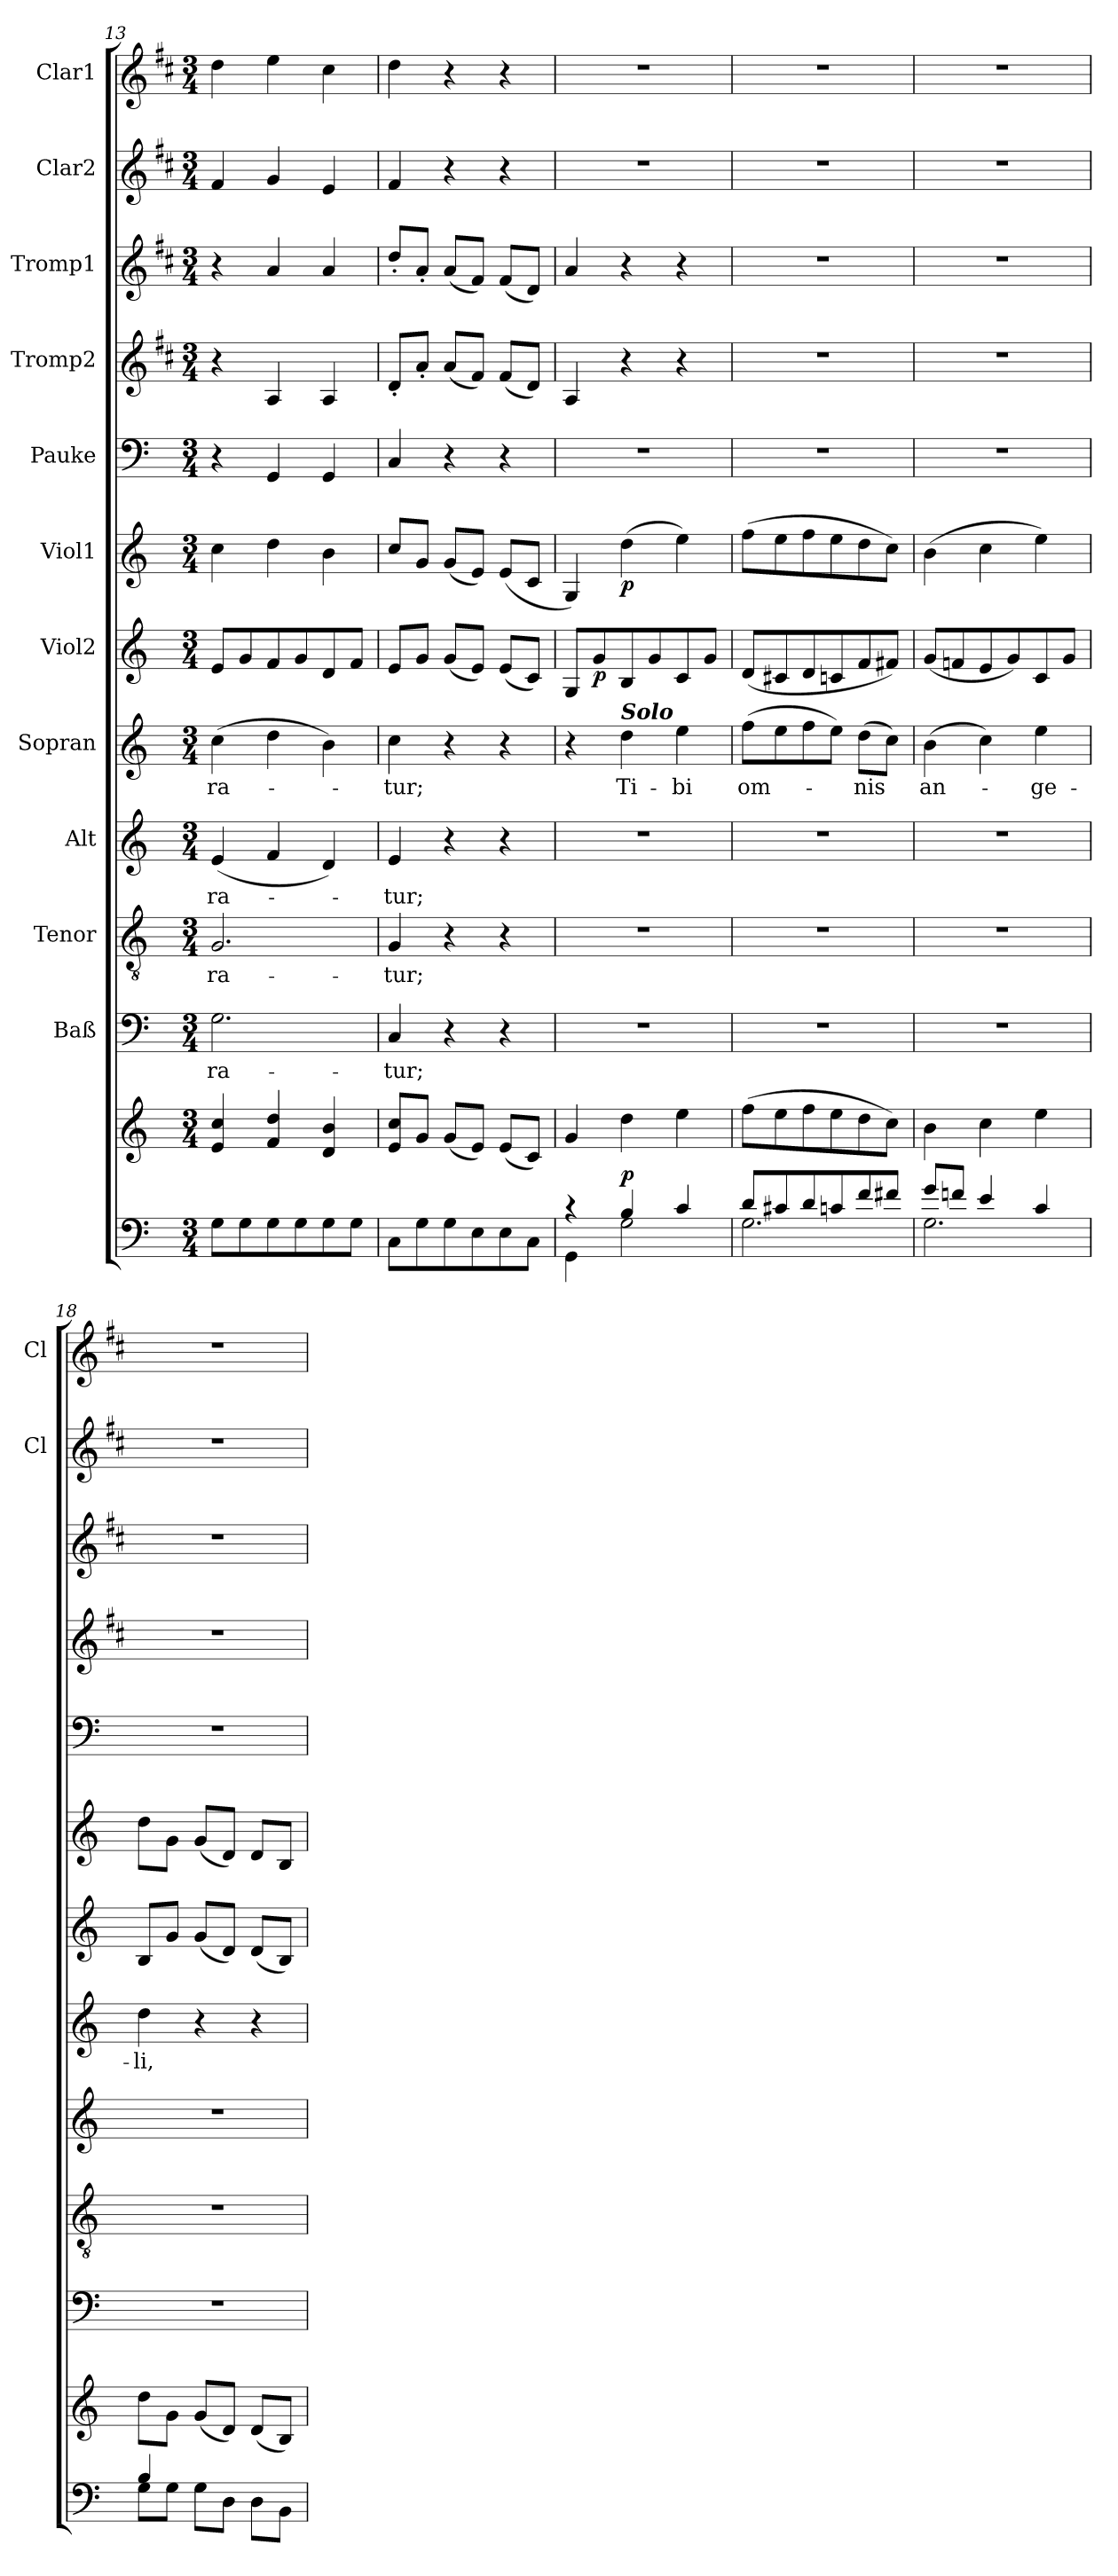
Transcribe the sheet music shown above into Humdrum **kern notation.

**kern	**kern	**dynam	**kern	**text	**kern	**text	**kern	**text	**kern	**text	**kern	**dynam	**kern	**dynam	**kern	**kern	**kern	**kern	**kern
*part12	*part12	*part12	*part11	*part11	*part10	*part10	*part9	*part9	*part8	*part8	*part7	*part7	*part6	*part6	*part5	*part4	*part3	*part2	*part1
*staff13	*staff12	*staff12/13	*staff11	*staff11	*staff10	*staff10	*staff9	*staff9	*staff8	*staff8	*staff7	*staff7	*staff6	*staff6	*staff5	*staff4	*staff3	*staff2	*staff1
*	*	*	*I"Baß	*	*I"Tenor	*	*I"Alt	*	*I"Sopran	*	*I"Viol2	*	*I"Viol1	*	*I"Pauke	*I"Tromp2	*I"Tromp1	*I"Clar2	*I"Clar1
*	*	*	*	*	*	*	*	*	*	*	*	*	*	*	*	*	*	*I'Cl	*I'Cl
*clefF4	*clefG2	*	*clefF4	*	*clefGv2	*	*clefG2	*	*clefG2	*	*clefG2	*	*clefG2	*	*clefF4	*clefG2	*clefG2	*clefG2	*clefG2
*	*	*	*	*	*	*	*	*	*	*	*	*	*	*	*	*ITrd1c2	*ITrd1c2	*ITrd1c2	*ITrd1c2
*k[]	*k[]	*	*k[]	*	*k[]	*	*k[]	*	*k[]	*	*k[]	*	*k[]	*	*k[]	*k[]	*k[]	*k[]	*k[]
*C:	*C:	*	*C:	*	*C:	*	*C:	*	*C:	*	*C:	*	*C:	*	*C:	*C:	*C:	*C:	*C:
*M3/4	*M3/4	*	*M3/4	*	*M3/4	*	*M3/4	*	*M3/4	*	*M3/4	*	*M3/4	*	*M3/4	*M3/4	*M3/4	*M3/4	*M3/4
=13	=13	=13	=13	=13	=13	=13	=13	=13	=13	=13	=13	=13	=13	=13	=13	=13	=13	=13	=13
!	!	!	!	!LO:LY:b	!	!LO:LY:b	!	!LO:LY:b	!	!LO:LY:b	!	!	!	!	!	!	!	!	!
8G\L	4e/ 4cc/	.	2.G\	-ra-	2.G/	-ra-	(4e/	-ra-	(>4cc\	-ra-	8e/L	.	4cc\	.	4r	4r	4r	4e/	4cc\
8G\	.	.	.	.	.	.	.	.	.	.	8g/	.	.	.	.	.	.	.	.
8G\	4f/ 4dd/	.	.	.	.	.	4f/	.	4dd\	.	8f/	.	4dd\	.	4GG/	4G/	4g/	4f/	4dd\
8G\	.	.	.	.	.	.	.	.	.	.	8g/	.	.	.	.	.	.	.	.
8G\	4d/ 4b/	.	.	.	.	.	4d/)	.	4b\)	.	8d/	.	4b\	.	4GG/	4G/	4g/	4d/	4b\
8G\J	.	.	.	.	.	.	.	.	.	.	8f/J	.	.	.	.	.	.	.	.
=14	=14	=14	=14	=14	=14	=14	=14	=14	=14	=14	=14	=14	=14	=14	=14	=14	=14	=14	=14
!	!	!	!	!LO:LY:b	!	!LO:LY:b	!	!LO:LY:b	!	!LO:LY:b	!	!	!	!	!	!	!	!	!
8C\L	8e/ 8cc/L	.	4C/	-tur;	4G/	-tur;	4e/	-tur;	4cc\	-tur;	8e/L	.	8cc/L	.	4C/	8c'</L	8cc'</L	4e/	4cc\
8G\	8g/J	.	.	.	.	.	.	.	.	.	8g/J	.	8g/J	.	.	8g'</J	8g'</J	.	.
8G\	(<8g/L	.	4r	.	4r	.	4r	.	4r	.	(<8g/L	.	(<8g/L	.	4r	(<8g/L	(<8g/L	4r	4r
8E\	8e/J)	.	.	.	.	.	.	.	.	.	8e/J)	.	8e/J)	.	.	8e/J)	8e/J)	.	.
8E\	(<8e/L	.	4r	.	4r	.	4r	.	4r	.	(<8e/L	.	(<8e/L	.	4r	(<8e/L	(<8e/L	4r	4r
8C\J	8c/J)	.	.	.	.	.	.	.	.	.	8c/J)	.	8c/J	.	.	8c/J)	8c/J)	.	.
!!LO:PB:g=z
=15	=15	=15	=15	=15	=15	=15	=15	=15	=15	=15	=15	=15	=15	=15	=15	=15	=15	=15	=15
*^	*	*	*	*	*	*	*	*	*	*	*	*	*	*	*	*	*	*	*
4GG\	4rc	4g/	.	2.r	.	2.r	.	2.r	.	4r	.	8G/L	.	4G/)	.	2.r	4G/	4g/	2.r	2.r
!	!	!	!	!	!	!	!	!	!	!	!	!	!LO:DY:b	!	!	!	!	!	!	!
.	.	.	.	.	.	.	.	.	.	.	.	8g/	p	.	.	.	.	.	.	.
!	!	!	!	!	!	!	!	!	!	!LO:TX:a:Bi:t=Solo	!	!	!	!	!	!	!	!	!	!
!	!	!	!LO:DY:a=2	!	!	!	!	!	!	!	!LO:LY:b	!	!	!	!LO:DY:b	!	!	!	!	!
2G\	4B/	4dd\	p	.	.	.	.	.	.	4dd\	Ti-	8B/	.	(>4dd\	p	.	4r	4r	.	.
.	.	.	.	.	.	.	.	.	.	.	.	8g/	.	.	.	.	.	.	.	.
!	!	!	!	!	!	!	!	!	!	!	!LO:LY:b	!	!	!	!	!	!	!	!	!
.	4c/	4ee\	.	.	.	.	.	.	.	4ee\	-bi	8c/	.	4ee\)	.	.	4r	4r	.	.
.	.	.	.	.	.	.	.	.	.	.	.	8g/J	.	.	.	.	.	.	.	.
=16	=16	=16	=16	=16	=16	=16	=16	=16	=16	=16	=16	=16	=16	=16	=16	=16	=16	=16	=16	=16
!	!	!	!	!	!	!	!	!	!	!	!LO:LY:b	!	!	!	!	!	!	!	!	!
2.G\	8d/L	(>8ff\L	.	2.r	.	2.r	.	2.r	.	(>8ff\L	om-	(<8d/L	.	(>8ff\L	.	2.r	2.r	2.r	2.r	2.r
.	8c#X/	8ee\	.	.	.	.	.	.	.	8ee\	.	8c#X/	.	8ee\	.	.	.	.	.	.
.	8d/	8ff\	.	.	.	.	.	.	.	8ff\	.	8d/	.	8ff\	.	.	.	.	.	.
.	8cn/	8ee\	.	.	.	.	.	.	.	8ee\J)	.	8cn/	.	8ee\	.	.	.	.	.	.
!	!	!	!	!	!	!	!	!	!	!	!LO:LY:b	!	!	!	!	!	!	!	!	!
.	8f/	8dd\	.	.	.	.	.	.	.	(>8dd\L	-nis	8f/	.	8dd\	.	.	.	.	.	.
.	8f#X/J	8cc\J)	.	.	.	.	.	.	.	8cc\J)	.	8f#X/J)	.	8cc\J)	.	.	.	.	.	.
=17	=17	=17	=17	=17	=17	=17	=17	=17	=17	=17	=17	=17	=17	=17	=17	=17	=17	=17	=17	=17
!	!	!	!	!	!	!	!	!	!	!	!LO:LY:b	!	!	!	!	!	!	!	!	!
2.G\	8g/L	4b\	.	2.r	.	2.r	.	2.r	.	(>4b\	an-	(<8g/L	.	(>4b\	.	2.r	2.r	2.r	2.r	2.r
.	8fn/J	.	.	.	.	.	.	.	.	.	.	8fn/	.	.	.	.	.	.	.	.
.	4e/	4cc\	.	.	.	.	.	.	.	4cc\)	.	8e/	.	4cc\	.	.	.	.	.	.
.	.	.	.	.	.	.	.	.	.	.	.	8g/)	.	.	.	.	.	.	.	.
!	!	!	!	!	!	!	!	!	!	!	!LO:LY:b	!	!	!	!	!	!	!	!	!
.	4c/	4ee\	.	.	.	.	.	.	.	4ee\	-ge-	8c/	.	4ee\)	.	.	.	.	.	.
.	.	.	.	.	.	.	.	.	.	.	.	8g/J	.	.	.	.	.	.	.	.
=18	=18	=18	=18	=18	=18	=18	=18	=18	=18	=18	=18	=18	=18	=18	=18	=18	=18	=18	=18	=18
!	!	!	!	!	!	!	!	!	!	!	!LO:LY:b	!	!	!	!	!	!	!	!	!
8G\L	4B/	8dd\L	.	2.r	.	2.r	.	2.r	.	4dd\	-li,	8B/L	.	8dd\L	.	2.r	2.r	2.r	2.r	2.r
8G\J	.	8g\J	.	.	.	.	.	.	.	.	.	8g/J	.	8g\J	.	.	.	.	.	.
8G\L	2ryy	(<8g/L	.	.	.	.	.	.	.	4r	.	(<8g/L	.	(<8g/L	.	.	.	.	.	.
8D\J	.	8d/J)	.	.	.	.	.	.	.	.	.	8d/J)	.	8d/J)	.	.	.	.	.	.
8D\L	.	(<8d/L	.	.	.	.	.	.	.	4r	.	(<8d/L	.	8d/L	.	.	.	.	.	.
8BB\J	.	8B/J)	.	.	.	.	.	.	.	.	.	8B/J)	.	8B/J	.	.	.	.	.	.
*v	*v	*	*	*	*	*	*	*	*	*	*	*	*	*	*	*	*	*	*	*
=	=	=	=	=	=	=	=	=	=	=	=	=	=	=	=	=	=	=	=
*-	*-	*-	*-	*-	*-	*-	*-	*-	*-	*-	*-	*-	*-	*-	*-	*-	*-	*-	*-
